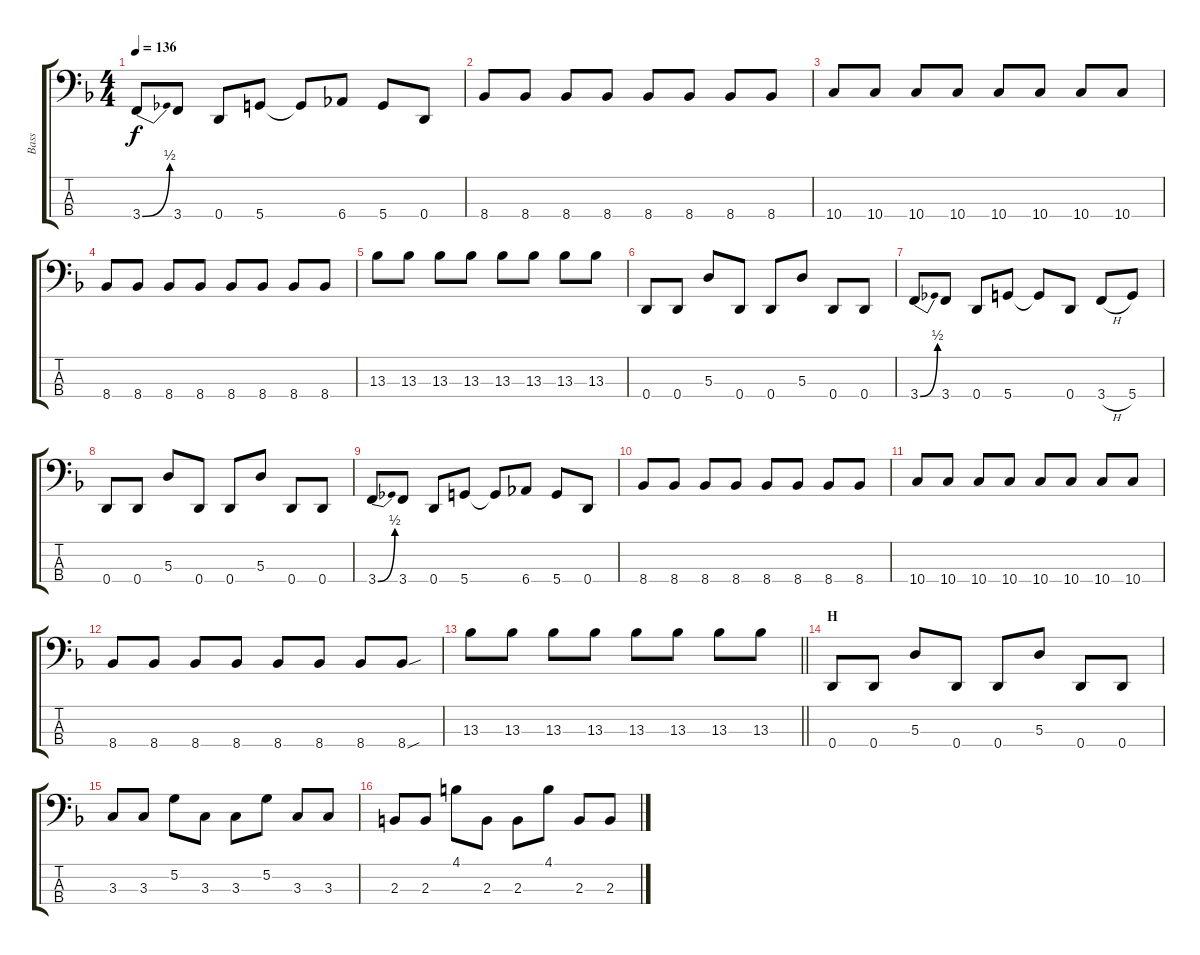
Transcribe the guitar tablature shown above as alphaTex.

\track ("Bass" "Bass") {instrument electricbasspick}
\staff {score tabs}
\tuning (G2 D2 A1 D1) {hide}
\ts (4 4)
\tempo 136
\clef f4
\ks dminor
3.4{be (bend 0 0 60 2)}.8{dy f} 3.4.8 0.4.8 5.4.8 5.4{t}.8 6.4.8 5.4.8 0.4.8 |
8.4.8 8.4.8 8.4.8 8.4.8 8.4.8 8.4.8 8.4.8 8.4.8 |
10.4.8 10.4.8 10.4.8 10.4.8 10.4.8 10.4.8 10.4.8 10.4.8 |
8.4.8 8.4.8 8.4.8 8.4.8 8.4.8 8.4.8 8.4.8 8.4.8 |
13.3.8 13.3.8 13.3.8 13.3.8 13.3.8 13.3.8 13.3.8 13.3.8 |
0.4.8 0.4.8 5.3.8 0.4.8 0.4.8 5.3.8 0.4.8 0.4.8 |
3.4{be (bend 0 0 60 2)}.8 3.4.8 0.4.8 5.4.8 5.4{t}.8 0.4.8 3.4{h}.8 5.4.8 |
0.4.8 0.4.8 5.3.8 0.4.8 0.4.8 5.3.8 0.4.8 0.4.8 |
3.4{be (bend 0 0 60 2)}.8 3.4.8 0.4.8 5.4.8 5.4{t}.8 6.4.8 5.4.8 0.4.8 |
8.4.8 8.4.8 8.4.8 8.4.8 8.4.8 8.4.8 8.4.8 8.4.8 |
10.4.8 10.4.8 10.4.8 10.4.8 10.4.8 10.4.8 10.4.8 10.4.8 |
8.4.8 8.4.8 8.4.8 8.4.8 8.4.8 8.4.8 8.4.8 8.4{sou}.8 |
\barLineRight lightlight
13.3.8 13.3.8 13.3.8 13.3.8 13.3.8 13.3.8 13.3.8 13.3.8 |
\section ("" "H")
0.4.8 0.4.8 5.3.8 0.4.8 0.4.8 5.3.8 0.4.8 0.4.8 |
3.3.8 3.3.8 5.2.8 3.3.8 3.3.8 5.2.8 3.3.8 3.3.8 |
2.3.8 2.3.8 4.1.8 2.3.8 2.3.8 4.1.8 2.3.8 2.3.8
